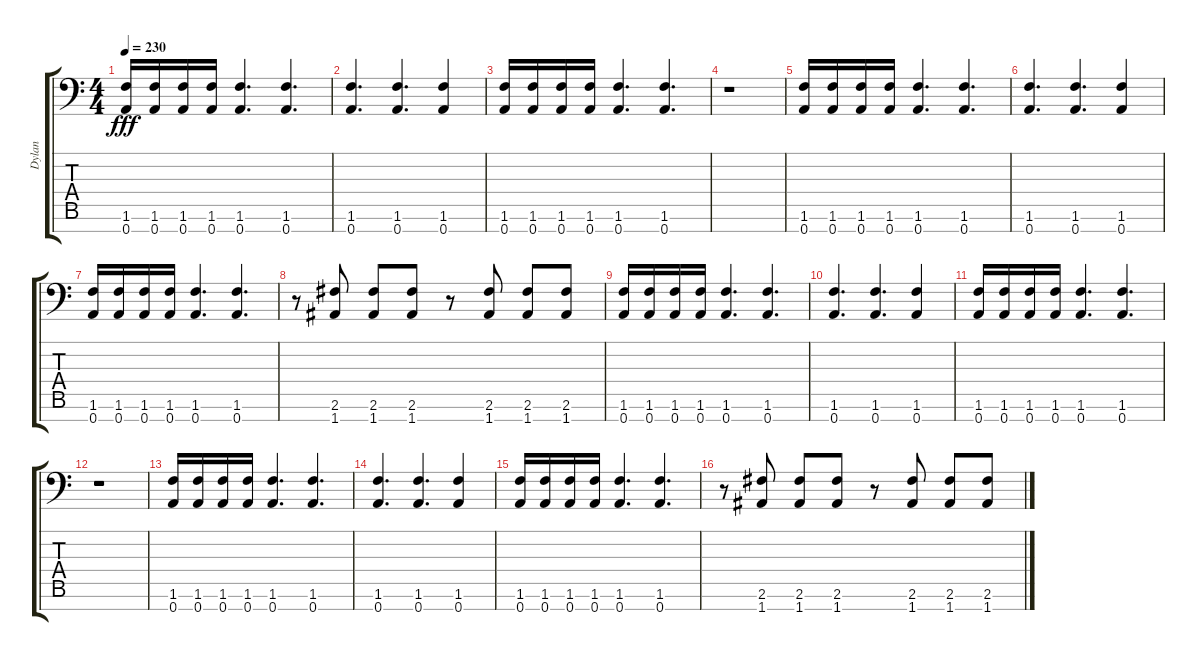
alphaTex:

\track ("Dylan" "Dylan") {instrument distortionguitar}
\staff {score tabs}
\tuning (E4 B3 G3 D3 A2 E2 A1) {hide}
\ts (4 4)
\tempo 230
\clef f4
\ks c
(1.6 0.7).16{dy fff beam merge} (1.6 0.7).16 (1.6 0.7).16 (1.6 0.7).16 (1.6 0.7).4{d} (1.6 0.7).4{d} |
(1.6 0.7).4{d} (1.6 0.7).4{d} (1.6 0.7).4 |
(1.6 0.7).16{beam merge} (1.6 0.7).16 (1.6 0.7).16 (1.6 0.7).16 (1.6 0.7).4{d} (1.6 0.7).4{d} |
r.1 |
(1.6 0.7).16{beam merge} (1.6 0.7).16 (1.6 0.7).16 (1.6 0.7).16 (1.6 0.7).4{d} (1.6 0.7).4{d} |
(1.6 0.7).4{d} (1.6 0.7).4{d} (1.6 0.7).4 |
(1.6 0.7).16{beam merge} (1.6 0.7).16 (1.6 0.7).16 (1.6 0.7).16 (1.6 0.7).4{d} (1.6 0.7).4{d} |
r.8 (2.6 1.7).8 (2.6 1.7).8{beam merge} (2.6 1.7).8 r.8{beam merge} (2.6 1.7).8 (2.6 1.7).8 (2.6 1.7).8 |
(1.6 0.7).16{beam merge} (1.6 0.7).16 (1.6 0.7).16 (1.6 0.7).16 (1.6 0.7).4{d} (1.6 0.7).4{d} |
(1.6 0.7).4{d} (1.6 0.7).4{d} (1.6 0.7).4 |
(1.6 0.7).16{beam merge} (1.6 0.7).16 (1.6 0.7).16 (1.6 0.7).16 (1.6 0.7).4{d} (1.6 0.7).4{d} |
r.1 |
(1.6 0.7).16{beam merge} (1.6 0.7).16 (1.6 0.7).16 (1.6 0.7).16 (1.6 0.7).4{d} (1.6 0.7).4{d} |
(1.6 0.7).4{d} (1.6 0.7).4{d} (1.6 0.7).4 |
(1.6 0.7).16{beam merge} (1.6 0.7).16 (1.6 0.7).16 (1.6 0.7).16 (1.6 0.7).4{d} (1.6 0.7).4{d} |
r.8 (2.6 1.7).8 (2.6 1.7).8{beam merge} (2.6 1.7).8 r.8{beam merge} (2.6 1.7).8 (2.6 1.7).8 (2.6 1.7).8
